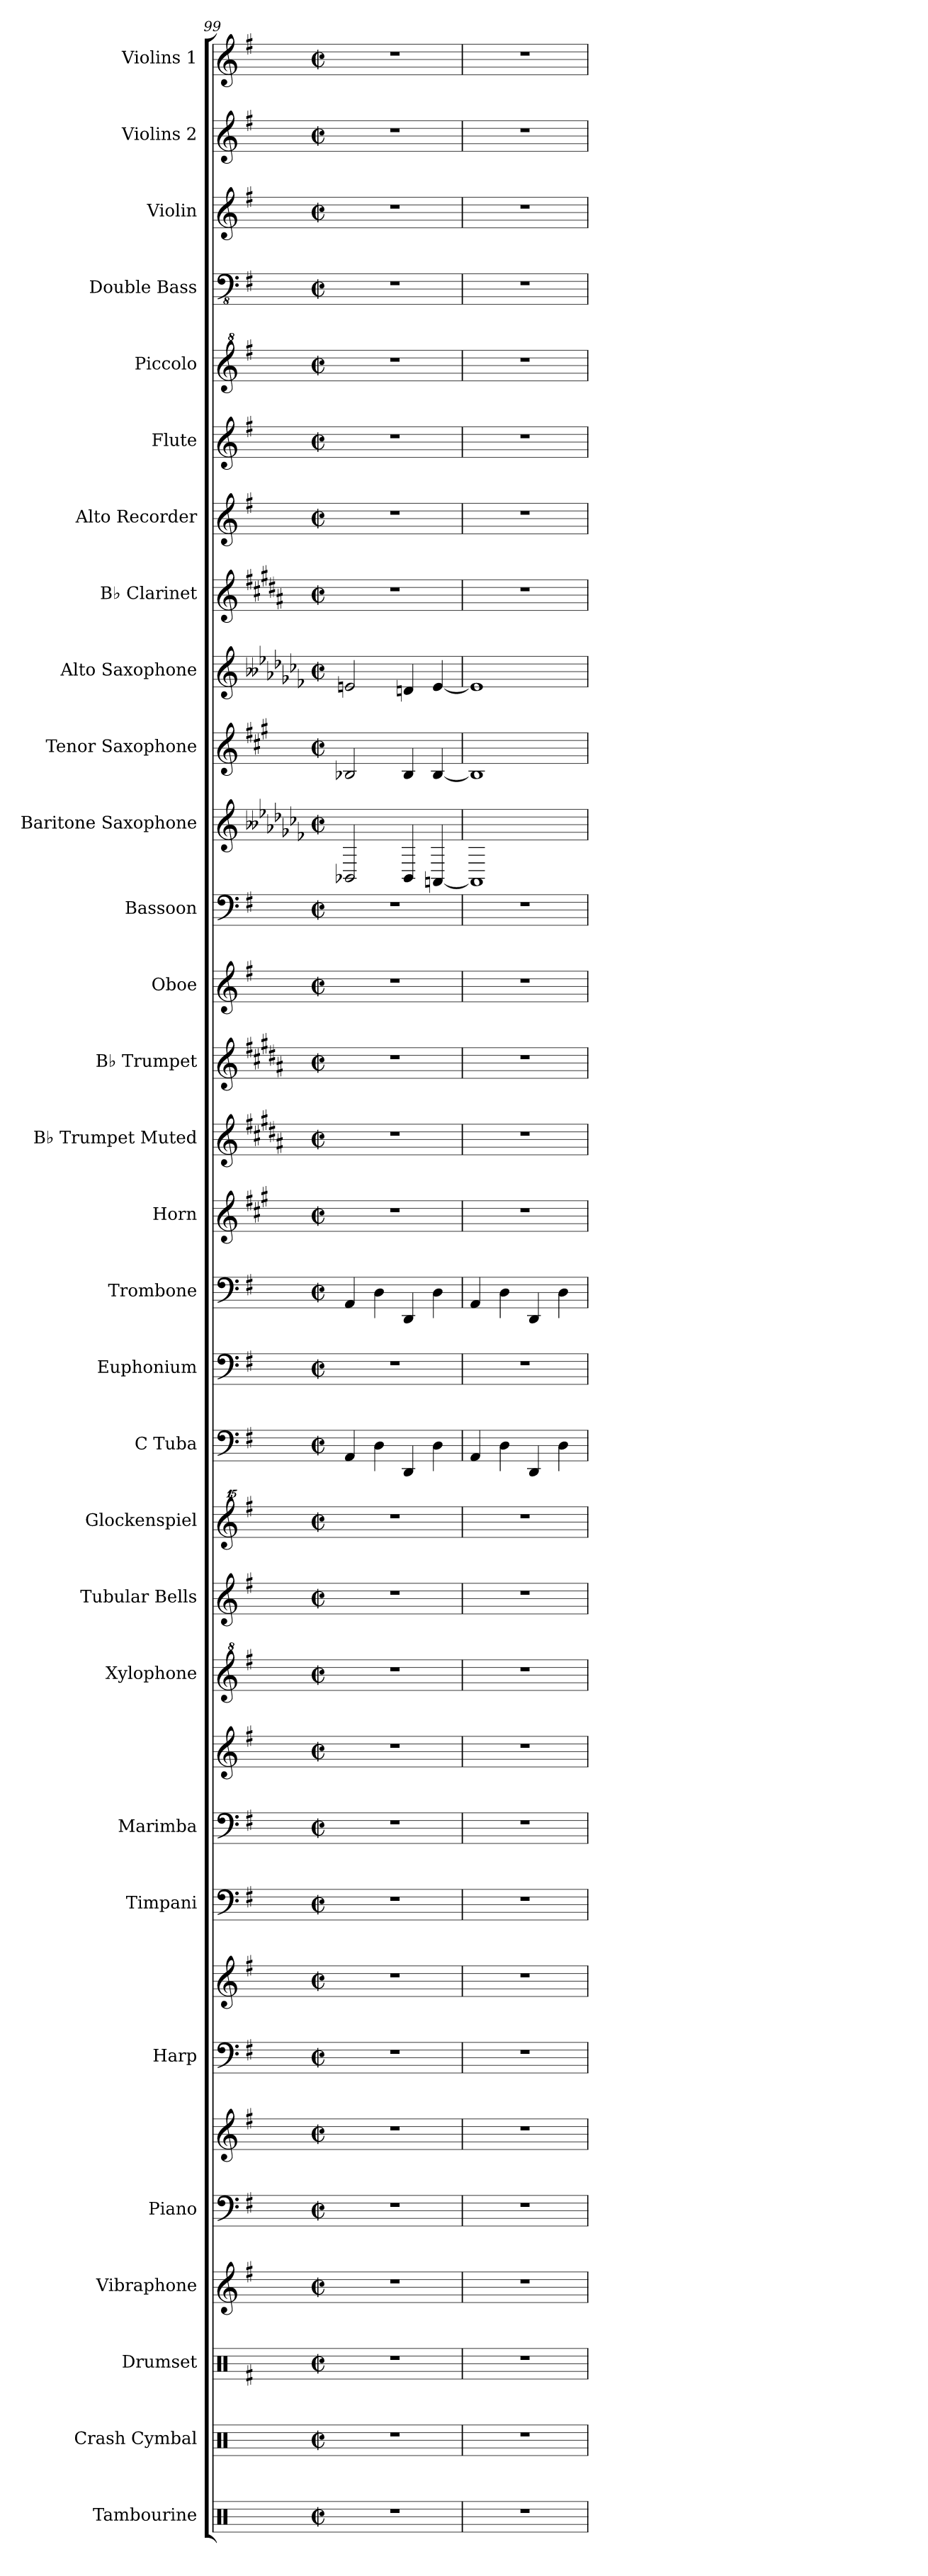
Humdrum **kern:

**kern	**kern	**kern	**kern	**kern	**kern	**kern	**kern	**kern	**kern	**kern	**kern	**kern	**kern	**kern	**kern	**kern	**kern	**kern	**kern	**kern	**kern	**kern	**kern	**kern	**kern	**kern	**kern	**kern	**kern	**kern	**kern	**kern
*part30	*part29	*part28	*part27	*part26	*part26	*part25	*part25	*part24	*part23	*part23	*part22	*part21	*part20	*part19	*part18	*part17	*part16	*part15	*part14	*part13	*part12	*part11	*part10	*part9	*part8	*part7	*part6	*part5	*part4	*part3	*part2	*part1
*staff33	*staff32	*staff31	*staff30	*staff29	*staff28	*staff27	*staff26	*staff25	*staff24	*staff23	*staff22	*staff21	*staff20	*staff19	*staff18	*staff17	*staff16	*staff15	*staff14	*staff13	*staff12	*staff11	*staff10	*staff9	*staff8	*staff7	*staff6	*staff5	*staff4	*staff3	*staff2	*staff1
*I"Tambourine	*I"Crash Cymbal	*I"Drumset	*I"Vibraphone	*I"Piano	*	*I"Harp	*	*I"Timpani	*I"Marimba	*	*I"Xylophone	*I"Tubular Bells	*I"Glockenspiel	*I"C Tuba	*I"Euphonium	*I"Trombone	*I"Horn	*I"B♭ Trumpet Muted	*I"B♭ Trumpet	*I"Oboe	*I"Bassoon	*I"Baritone Saxophone	*I"Tenor Saxophone	*I"Alto Saxophone	*I"B♭ Clarinet	*I"Alto Recorder	*I"Flute	*I"Piccolo	*I"Double Bass	*I"Violin	*I"Violins 2	*I"Violins 1
*I'Tamb.	*I'Cr. Cym.	*I'Drs.	*I'Vib.	*I'Pno.	*	*I'Hrp.	*	*I'Timp.	*I'Mrm.	*	*I'Xyl.	*I'Tu. Be.	*I'Glk.	*I'C Tu.	*I'Eu.	*I'Trb.	*I'Hn.	*I'B♭ Tpt. Mut	*I'B♭ Tpt.	*I'Ob.	*I'Bsn.	*I'Bar. Sax.	*I'T. Sax.	*I'A. Sax.	*I'B♭ Cl.	*I'A. Rec.	*I'Fl.	*I'Picc.	*	*I'Vln.	*I'Vlns. 2	*I'Vlns. 1
*clefX	*clefX	*clefX	*clefG2	*clefF4	*clefG2	*clefF4	*clefG2	*clefF4	*clefF4	*clefG2	*clefG^2	*clefG2	*clefG^^2	*clefF4	*clefF4	*clefF4	*clefG2	*clefG2	*clefG2	*clefG2	*clefF4	*clefG2	*clefG2	*clefG2	*clefG2	*clefG2	*clefG2	*clefG^2	*clefFv4	*clefG2	*clefG2	*clefG2
*	*	*	*	*	*	*	*	*	*	*	*	*	*	*	*	*	*ITrd4c7	*ITrd1c2	*ITrd1c2	*	*	*ITrd12c21	*ITrd8c14	*ITrd5c9	*ITrd1c2	*	*	*ITrd-7c-12	*ITrd7c12	*	*	*
*k[]	*k[]	*k[f#]	*k[f#]	*k[f#]	*k[f#]	*k[f#]	*k[f#]	*k[f#]	*k[f#]	*k[f#]	*k[f#]	*k[f#]	*k[f#]	*k[f#]	*k[f#]	*k[f#]	*k[f#c#]	*k[f#c#g#]	*k[f#c#g#]	*k[f#]	*k[f#]	*k[b--e-a-d-g-c-f-]	*k[f#c#g#]	*k[b--e-a-d-g-c-f-]	*k[f#c#g#]	*k[f#]	*k[f#]	*k[f#]	*k[f#]	*k[f#]	*k[f#]	*k[f#]
*C:	*C:	*G:	*G:	*G:	*G:	*G:	*G:	*G:	*G:	*G:	*G:	*G:	*G:	*G:	*G:	*G:	*D:	*A:	*A:	*G:	*G:	*F-:	*A:	*F-:	*A:	*G:	*G:	*G:	*G:	*G:	*G:	*G:
*M2/2	*M2/2	*M2/2	*M2/2	*M2/2	*M2/2	*M2/2	*M2/2	*M2/2	*M2/2	*M2/2	*M2/2	*M2/2	*M2/2	*M2/2	*M2/2	*M2/2	*M2/2	*M2/2	*M2/2	*M2/2	*M2/2	*M2/2	*M2/2	*M2/2	*M2/2	*M2/2	*M2/2	*M2/2	*M2/2	*M2/2	*M2/2	*M2/2
*met(c|)	*met(c|)	*met(c|)	*met(c|)	*met(c|)	*met(c|)	*met(c|)	*met(c|)	*met(c|)	*met(c|)	*met(c|)	*met(c|)	*met(c|)	*met(c|)	*met(c|)	*met(c|)	*met(c|)	*met(c|)	*met(c|)	*met(c|)	*met(c|)	*met(c|)	*met(c|)	*met(c|)	*met(c|)	*met(c|)	*met(c|)	*met(c|)	*met(c|)	*met(c|)	*met(c|)	*met(c|)	*met(c|)
=99	=99	=99	=99	=99	=99	=99	=99	=99	=99	=99	=99	=99	=99	=99	=99	=99	=99	=99	=99	=99	=99	=99	=99	=99	=99	=99	=99	=99	=99	=99	=99	=99
1r	1r	1r	1r	1r	1r	1r	1r	1r	1r	1r	1r	1r	1r	4AA/	1r	4AA/	1r	1r	1r	1r	1r	2BBB-X/	2BB-X/	2G/	1r	1r	1r	1r	1r	1r	1r	1r
.	.	.	.	.	.	.	.	.	.	.	.	.	.	4D\	.	4D\	.	.	.	.	.	.	.	.	.	.	.	.	.	.	.	.
.	.	.	.	.	.	.	.	.	.	.	.	.	.	4DD/	.	4DD/	.	.	.	.	.	4BBB-/	4BB-/	4Fn/	.	.	.	.	.	.	.	.
.	.	.	.	.	.	.	.	.	.	.	.	.	.	4D\	.	4D\	.	.	.	.	.	[4AAA/	[4BB-/	[4G/	.	.	.	.	.	.	.	.
=100	=100	=100	=100	=100	=100	=100	=100	=100	=100	=100	=100	=100	=100	=100	=100	=100	=100	=100	=100	=100	=100	=100	=100	=100	=100	=100	=100	=100	=100	=100	=100	=100
1r	1r	1r	1r	1r	1r	1r	1r	1r	1r	1r	1r	1r	1r	4AA/	1r	4AA/	1r	1r	1r	1r	1r	1AAA]	1BB-]	1G]	1r	1r	1r	1r	1r	1r	1r	1r
.	.	.	.	.	.	.	.	.	.	.	.	.	.	4D\	.	4D\	.	.	.	.	.	.	.	.	.	.	.	.	.	.	.	.
.	.	.	.	.	.	.	.	.	.	.	.	.	.	4DD/	.	4DD/	.	.	.	.	.	.	.	.	.	.	.	.	.	.	.	.
.	.	.	.	.	.	.	.	.	.	.	.	.	.	4D\	.	4D\	.	.	.	.	.	.	.	.	.	.	.	.	.	.	.	.
=	=	=	=	=	=	=	=	=	=	=	=	=	=	=	=	=	=	=	=	=	=	=	=	=	=	=	=	=	=	=	=	=
*-	*-	*-	*-	*-	*-	*-	*-	*-	*-	*-	*-	*-	*-	*-	*-	*-	*-	*-	*-	*-	*-	*-	*-	*-	*-	*-	*-	*-	*-	*-	*-	*-
